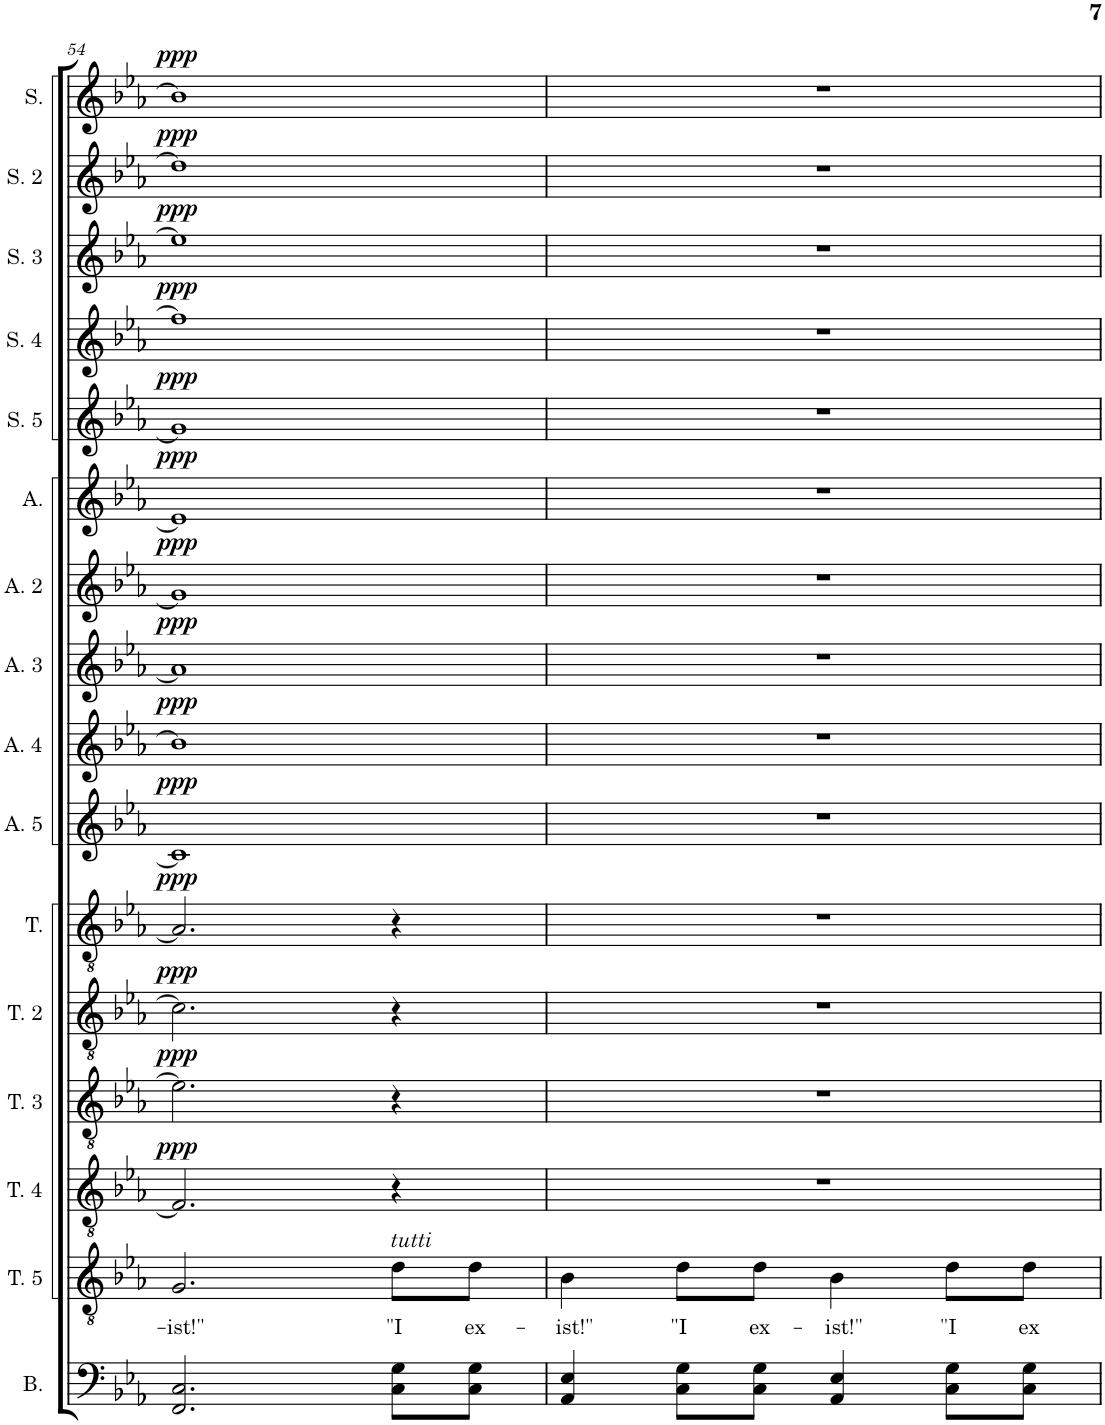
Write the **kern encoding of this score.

**kern	**kern	**text	**kern	**dynam	**kern	**dynam	**kern	**dynam	**kern	**dynam	**kern	**dynam	**kern	**dynam	**kern	**dynam	**kern	**dynam	**kern	**dynam	**kern	**dynam	**kern	**dynam	**kern	**dynam	**kern	**dynam	**kern	**dynam
*part16	*part15	*part15	*part14	*part14	*part13	*part13	*part12	*part12	*part11	*part11	*part10	*part10	*part9	*part9	*part8	*part8	*part7	*part7	*part6	*part6	*part5	*part5	*part4	*part4	*part3	*part3	*part2	*part2	*part1	*part1
*staff16	*staff15	*staff15	*staff14	*staff14	*staff13	*staff13	*staff12	*staff12	*staff11	*staff11	*staff10	*staff10	*staff9	*staff9	*staff8	*staff8	*staff7	*staff7	*staff6	*staff6	*staff5	*staff5	*staff4	*staff4	*staff3	*staff3	*staff2	*staff2	*staff1	*staff1
*I"Bass	*I"Tenor 5	*	*I"Tenor 4	*	*I"Tenor 3	*	*I"Tenor 2	*	*I"Tenor	*	*I"Alto 5	*	*I"Alto 4	*	*I"Alto 3	*	*I"Alto 2	*	*I"Alto	*	*I"Soprano 5	*	*I"Soprano 4	*	*I"Soprano 3	*	*I"Soprano 2	*	*I"Soprano	*
*I'B.	*I'T. 5	*	*I'T. 4	*	*I'T. 3	*	*I'T. 2	*	*I'T.	*	*I'A. 5	*	*I'A. 4	*	*I'A. 3	*	*I'A. 2	*	*I'A.	*	*I'S. 5	*	*I'S. 4	*	*I'S. 3	*	*I'S. 2	*	*I'S.	*
!!LO:PB:g=z
*clefF4	*clefGv2	*	*clefGv2	*	*clefGv2	*	*clefGv2	*	*clefGv2	*	*clefG2	*	*clefG2	*	*clefG2	*	*clefG2	*	*clefG2	*	*clefG2	*	*clefG2	*	*clefG2	*	*clefG2	*	*clefG2	*
*k[b-e-a-]	*k[b-e-a-]	*	*k[b-e-a-]	*	*k[b-e-a-]	*	*k[b-e-a-]	*	*k[b-e-a-]	*	*k[b-e-a-]	*	*k[b-e-a-]	*	*k[b-e-a-]	*	*k[b-e-a-]	*	*k[b-e-a-]	*	*k[b-e-a-]	*	*k[b-e-a-]	*	*k[b-e-a-]	*	*k[b-e-a-]	*	*k[b-e-a-]	*
*M4/4	*M4/4	*	*M4/4	*	*M4/4	*	*M4/4	*	*M4/4	*	*M4/4	*	*M4/4	*	*M4/4	*	*M4/4	*	*M4/4	*	*M4/4	*	*M4/4	*	*M4/4	*	*M4/4	*	*M4/4	*
=54	=54	=54	=54	=54	=54	=54	=54	=54	=54	=54	=54	=54	=54	=54	=54	=54	=54	=54	=54	=54	=54	=54	=54	=54	=54	=54	=54	=54	=54	=54
!	!	!LO:LY:b	!	!LO:DY:a	!	!LO:DY:a	!	!LO:DY:a	!	!LO:DY:a	!	!LO:DY:a	!	!LO:DY:a	!	!LO:DY:a	!	!LO:DY:a	!	!LO:DY:a	!	!LO:DY:a	!	!LO:DY:a	!	!LO:DY:a	!	!LO:DY:a	!	!LO:DY:a
2.FF/ 2.C/	2.G/	-ist!"	2.F/]	ppp	2.e-\]	ppp	2.c\]	ppp	2.A-/]	ppp	1c]	ppp	1b-]	ppp	1a-]	ppp	1g]	ppp	1e-]	ppp	1g]	ppp	1ff]	ppp	1ee-]	ppp	1dd]	ppp	1b-]	ppp
!	!LO:TX:a:i:t=tutti	!	!	!	!	!	!	!	!	!	!	!	!	!	!	!	!	!	!	!	!	!	!	!	!	!	!	!	!	!
!	!	!LO:LY:b	!	!	!	!	!	!	!	!	!	!	!	!	!	!	!	!	!	!	!	!	!	!	!	!	!	!	!	!
8C\ 8G\L	8d\L	"I	4r	.	4r	.	4r	.	4r	.	.	.	.	.	.	.	.	.	.	.	.	.	.	.	.	.	.	.	.	.
!	!	!LO:LY:b	!	!	!	!	!	!	!	!	!	!	!	!	!	!	!	!	!	!	!	!	!	!	!	!	!	!	!	!
8C\ 8G\J	8d\J	ex-	.	.	.	.	.	.	.	.	.	.	.	.	.	.	.	.	.	.	.	.	.	.	.	.	.	.	.	.
=55	=55	=55	=55	=55	=55	=55	=55	=55	=55	=55	=55	=55	=55	=55	=55	=55	=55	=55	=55	=55	=55	=55	=55	=55	=55	=55	=55	=55	=55	=55
!	!	!LO:LY:b	!	!	!	!	!	!	!	!	!	!	!	!	!	!	!	!	!	!	!	!	!	!	!	!	!	!	!	!
4AA-/ 4E-/	4B-\	-ist!"	1r	.	1r	.	1r	.	1r	.	1r	.	1r	.	1r	.	1r	.	1r	.	1r	.	1r	.	1r	.	1r	.	1r	.
!	!	!LO:LY:b	!	!	!	!	!	!	!	!	!	!	!	!	!	!	!	!	!	!	!	!	!	!	!	!	!	!	!	!
8C\ 8G\L	8d\L	"I	.	.	.	.	.	.	.	.	.	.	.	.	.	.	.	.	.	.	.	.	.	.	.	.	.	.	.	.
!	!	!LO:LY:b	!	!	!	!	!	!	!	!	!	!	!	!	!	!	!	!	!	!	!	!	!	!	!	!	!	!	!	!
8C\ 8G\J	8d\J	ex-	.	.	.	.	.	.	.	.	.	.	.	.	.	.	.	.	.	.	.	.	.	.	.	.	.	.	.	.
!	!	!LO:LY:b	!	!	!	!	!	!	!	!	!	!	!	!	!	!	!	!	!	!	!	!	!	!	!	!	!	!	!	!
4AA-/ 4E-/	4B-\	-ist!"	.	.	.	.	.	.	.	.	.	.	.	.	.	.	.	.	.	.	.	.	.	.	.	.	.	.	.	.
!	!	!LO:LY:b	!	!	!	!	!	!	!	!	!	!	!	!	!	!	!	!	!	!	!	!	!	!	!	!	!	!	!	!
8C\ 8G\L	8d\L	"I	.	.	.	.	.	.	.	.	.	.	.	.	.	.	.	.	.	.	.	.	.	.	.	.	.	.	.	.
!	!	!LO:LY:b	!	!	!	!	!	!	!	!	!	!	!	!	!	!	!	!	!	!	!	!	!	!	!	!	!	!	!	!
8C\ 8G\J	8d\J	ex	.	.	.	.	.	.	.	.	.	.	.	.	.	.	.	.	.	.	.	.	.	.	.	.	.	.	.	.
=	=	=	=	=	=	=	=	=	=	=	=	=	=	=	=	=	=	=	=	=	=	=	=	=	=	=	=	=	=	=
*-	*-	*-	*-	*-	*-	*-	*-	*-	*-	*-	*-	*-	*-	*-	*-	*-	*-	*-	*-	*-	*-	*-	*-	*-	*-	*-	*-	*-	*-	*-
